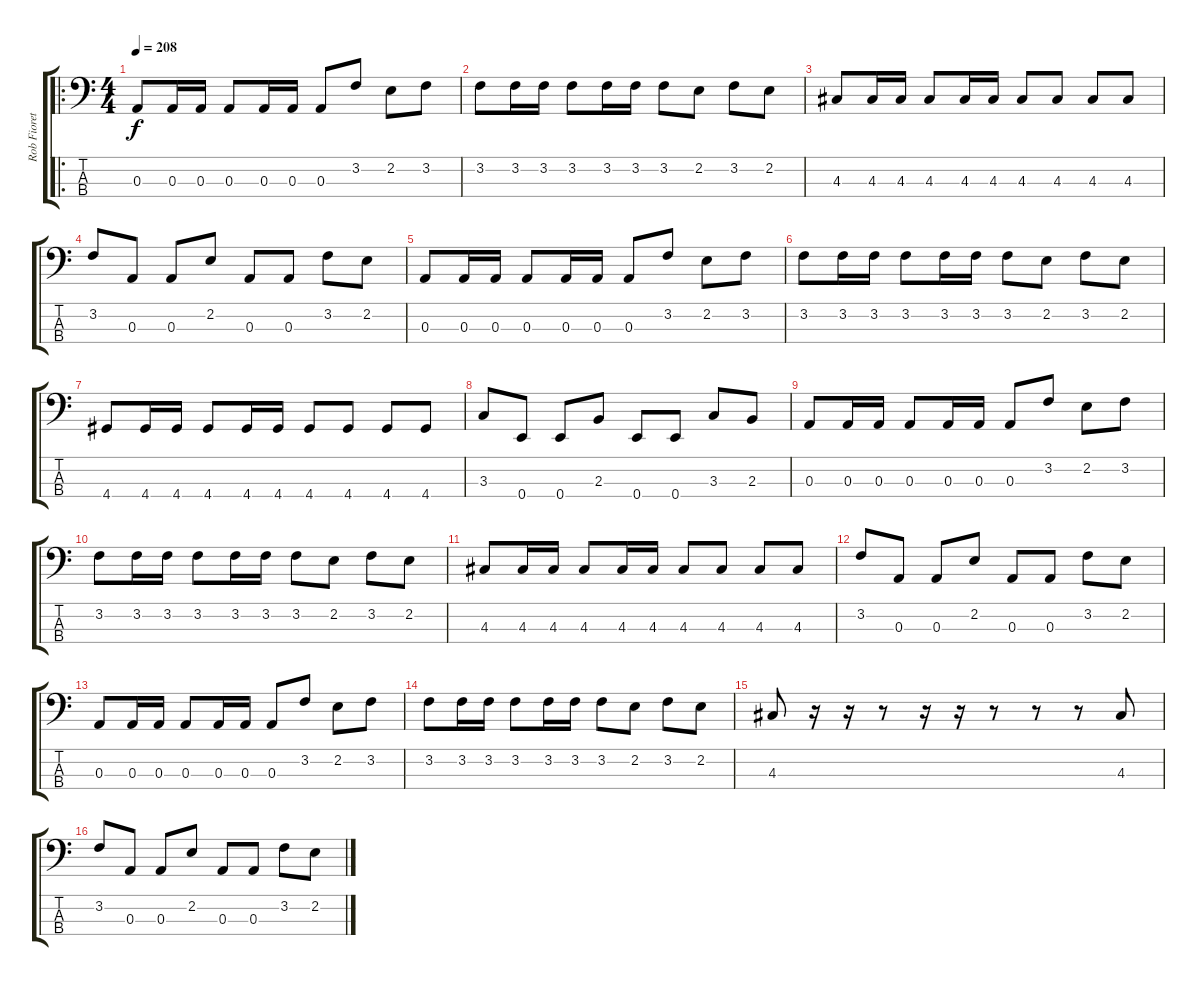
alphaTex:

\track ("Rob Fioretti" "Rob Fioret") {instrument electricbasspick}
\staff {score tabs}
\tuning (G2 D2 A1 E1) {hide}
\ro
\ts (4 4)
\tempo 208
\clef f4
\ks c
0.3.8{dy f} 0.3.16 0.3.16 0.3.8 0.3.16 0.3.16 0.3.8 3.2.8 2.2.8 3.2.8 |
3.2.8 3.2.16 3.2.16 3.2.8 3.2.16 3.2.16 3.2.8 2.2.8 3.2.8 2.2.8 |
4.3.8 4.3.16 4.3.16 4.3.8 4.3.16 4.3.16 4.3.8 4.3.8 4.3.8 4.3.8 |
3.2.8 0.3.8 0.3.8 2.2.8 0.3.8 0.3.8 3.2.8 2.2.8 |
0.3.8 0.3.16 0.3.16 0.3.8 0.3.16 0.3.16 0.3.8 3.2.8 2.2.8 3.2.8 |
3.2.8 3.2.16 3.2.16 3.2.8 3.2.16 3.2.16 3.2.8 2.2.8 3.2.8 2.2.8 |
4.4.8 4.4.16 4.4.16 4.4.8 4.4.16 4.4.16 4.4.8 4.4.8 4.4.8 4.4.8 |
3.3.8 0.4.8 0.4.8 2.3.8 0.4.8 0.4.8 3.3.8 2.3.8 |
0.3.8 0.3.16 0.3.16 0.3.8 0.3.16 0.3.16 0.3.8 3.2.8 2.2.8 3.2.8 |
3.2.8 3.2.16 3.2.16 3.2.8 3.2.16 3.2.16 3.2.8 2.2.8 3.2.8 2.2.8 |
4.3.8 4.3.16 4.3.16 4.3.8 4.3.16 4.3.16 4.3.8 4.3.8 4.3.8 4.3.8 |
3.2.8 0.3.8 0.3.8 2.2.8 0.3.8 0.3.8 3.2.8 2.2.8 |
0.3.8 0.3.16 0.3.16 0.3.8 0.3.16 0.3.16 0.3.8 3.2.8 2.2.8 3.2.8 |
3.2.8 3.2.16 3.2.16 3.2.8 3.2.16 3.2.16 3.2.8 2.2.8 3.2.8 2.2.8 |
4.3.8 r.16 r.16 r.8 r.16 r.16 r.8 r.8 r.8 4.3.8 |
3.2.8 0.3.8 0.3.8 2.2.8 0.3.8 0.3.8 3.2.8 2.2.8
